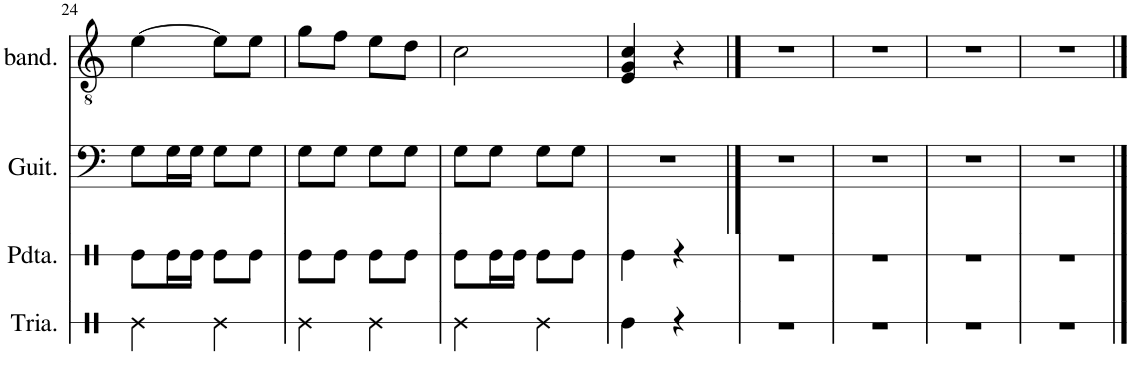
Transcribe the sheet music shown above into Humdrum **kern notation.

**kern	**kern	**kern	**kern
*part4	*part3	*part2	*part1
*staff4	*staff3	*staff2	*staff1
*I"Triángulo	*I"Pandereta	*I"Guitarra clásica	*I"Bandurria
*	*I'Pdta.	*I'Guit.	*I'band.
!!LO:PB:g=z
*clefX	*clefX	*clefF4	*clefGv2
*k[]	*k[]	*k[]	*k[]
*M2/4	*M2/4	*M2/4	*M2/4
=24	=24	=24	=24
4Re\	8Re\L	8G\L	[4e\
.	16Re\L	16G\L	.
.	16Re\JJ	16G\JJ	.
4Re\	8Re\L	8G\L	8e\L]
.	8Re\J	8G\J	8e\J
=25	=25	=25	=25
4Re\	8Re\L	8G\L	8g\L
.	8Re\J	8G\J	8f\J
4Re\	8Re\L	8G\L	8e\L
.	8Re\J	8G\J	8d\J
=26	=26	=26	=26
4Re\	8Re\L	8G\L	2c\
.	16Re\L	8G\J	.
.	16Re\JJ	.	.
4Re\	8Re\L	8G\L	.
.	8Re\J	8G\J	.
=27	=27	=27	=27
4Re\	4Re\	2r	4E/ 4G/ 4c/
4r	4r	.	4r
==28	==28	==28	==28
2r	2r	2r	2r
=29	=29	=29	=29
2r	2r	2r	2r
=30	=30	=30	=30
2r	2r	2r	2r
=31	=31	=31	=31
2r	2r	2r	2r
==	==	==	==
*-	*-	*-	*-
